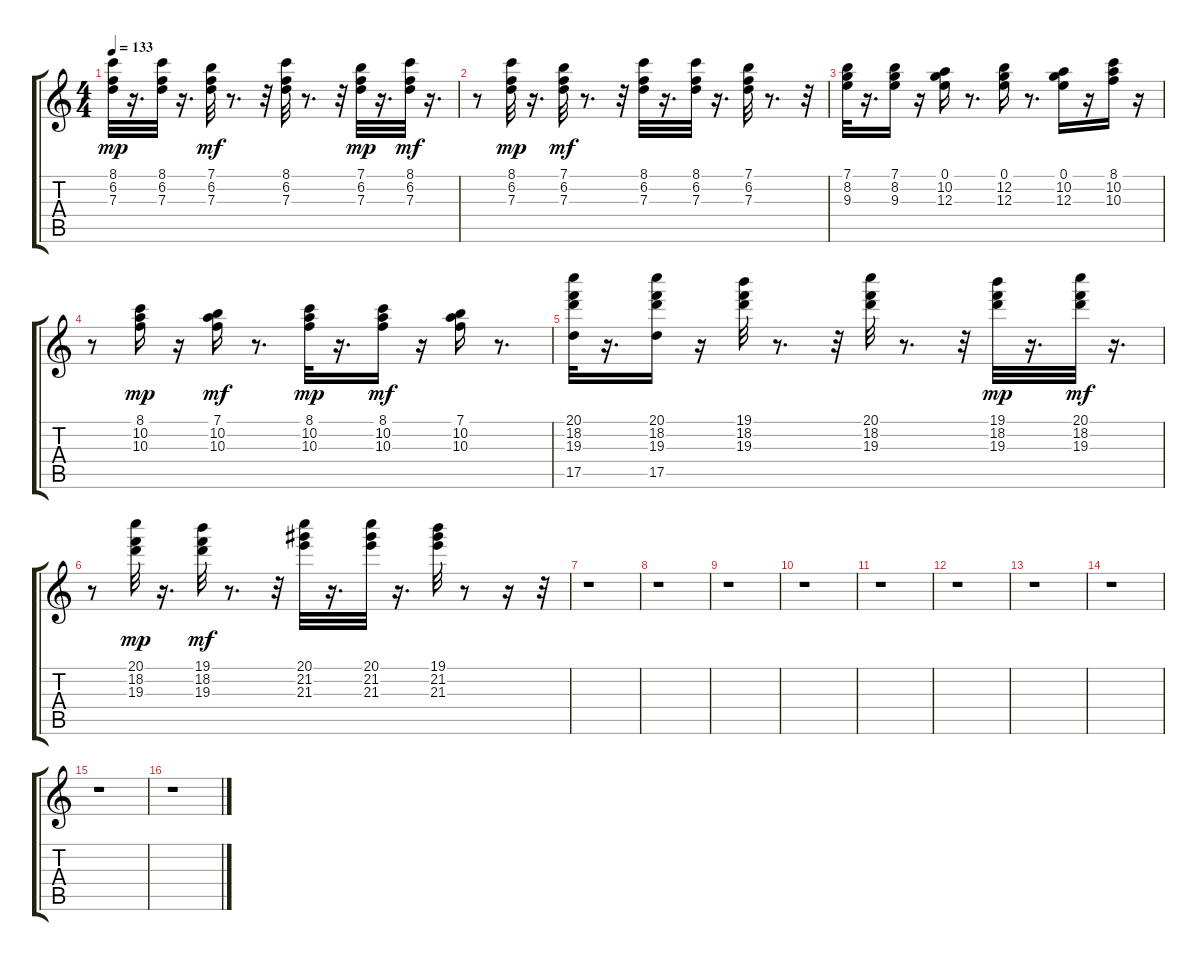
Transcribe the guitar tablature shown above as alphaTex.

\track "" {instrument electricbassfinger}
\staff {score tabs}
\tuning (E4 B3 G3 D3 A2 E2) {hide}
\ts (4 4)
\tempo 133
\clef g2
\ks c
(8.1 6.2 7.3).32{dy mp} r.16{d} (8.1 6.2 7.3).32 r.16{d} (7.1 6.2 7.3).32{dy mf} r.8{d} r.32 (8.1 6.2 7.3).32 r.8{d} r.32 (7.1 6.2 7.3).32{dy mp} r.16{d} (8.1 6.2 7.3).32{dy mf} r.16{d} |
r.8 (8.1 6.2 7.3).32{dy mp} r.16{d} (7.1 6.2 7.3).32{dy mf} r.8{d} r.32 (8.1 6.2 7.3).32 r.16{d} (8.1 6.2 7.3).32 r.16{d} (7.1 6.2 7.3).32 r.8{d} r.32 |
(7.1 8.2 9.3).32 r.16{d} (7.1 8.2 9.3).16 r.16 (0.1 10.2 12.3).16 r.8{d} (0.1 12.2 12.3).16 r.8{d} (0.1 10.2 12.3).16 r.16 (8.1 10.2 10.3).16 r.16 |
r.8 (8.1 10.2 10.3).16{dy mp} r.16 (7.1 10.2 10.3).16{dy mf} r.8{d} (8.1 10.2 10.3).32{dy mp} r.16{d} (8.1 10.2 10.3).16{dy mf} r.16 (7.1 10.2 10.3).16 r.8{d} |
(20.1 18.2 19.3 17.5).32 r.16{d} (20.1 18.2 19.3 17.5).16 r.16 (19.1 18.2 19.3).32 r.8{d} r.32 (20.1 18.2 19.3).32 r.8{d} r.32 (19.1 18.2 19.3).32{dy mp} r.16{d} (20.1 18.2 19.3).32{dy mf} r.16{d} |
r.8 (20.1 18.2 19.3).32{dy mp} r.16{d} (19.1 18.2 19.3).32{dy mf} r.8{d} r.32 (20.1 21.2 21.3).32 r.16{d} (20.1 21.2 21.3).32 r.16{d} (19.1 21.2 21.3).32 r.8 r.16 r.32 |
r.1 |
r.1 |
r.1 |
r.1 |
r.1 |
r.1 |
r.1 |
r.1 |
r.1 |
r.1
